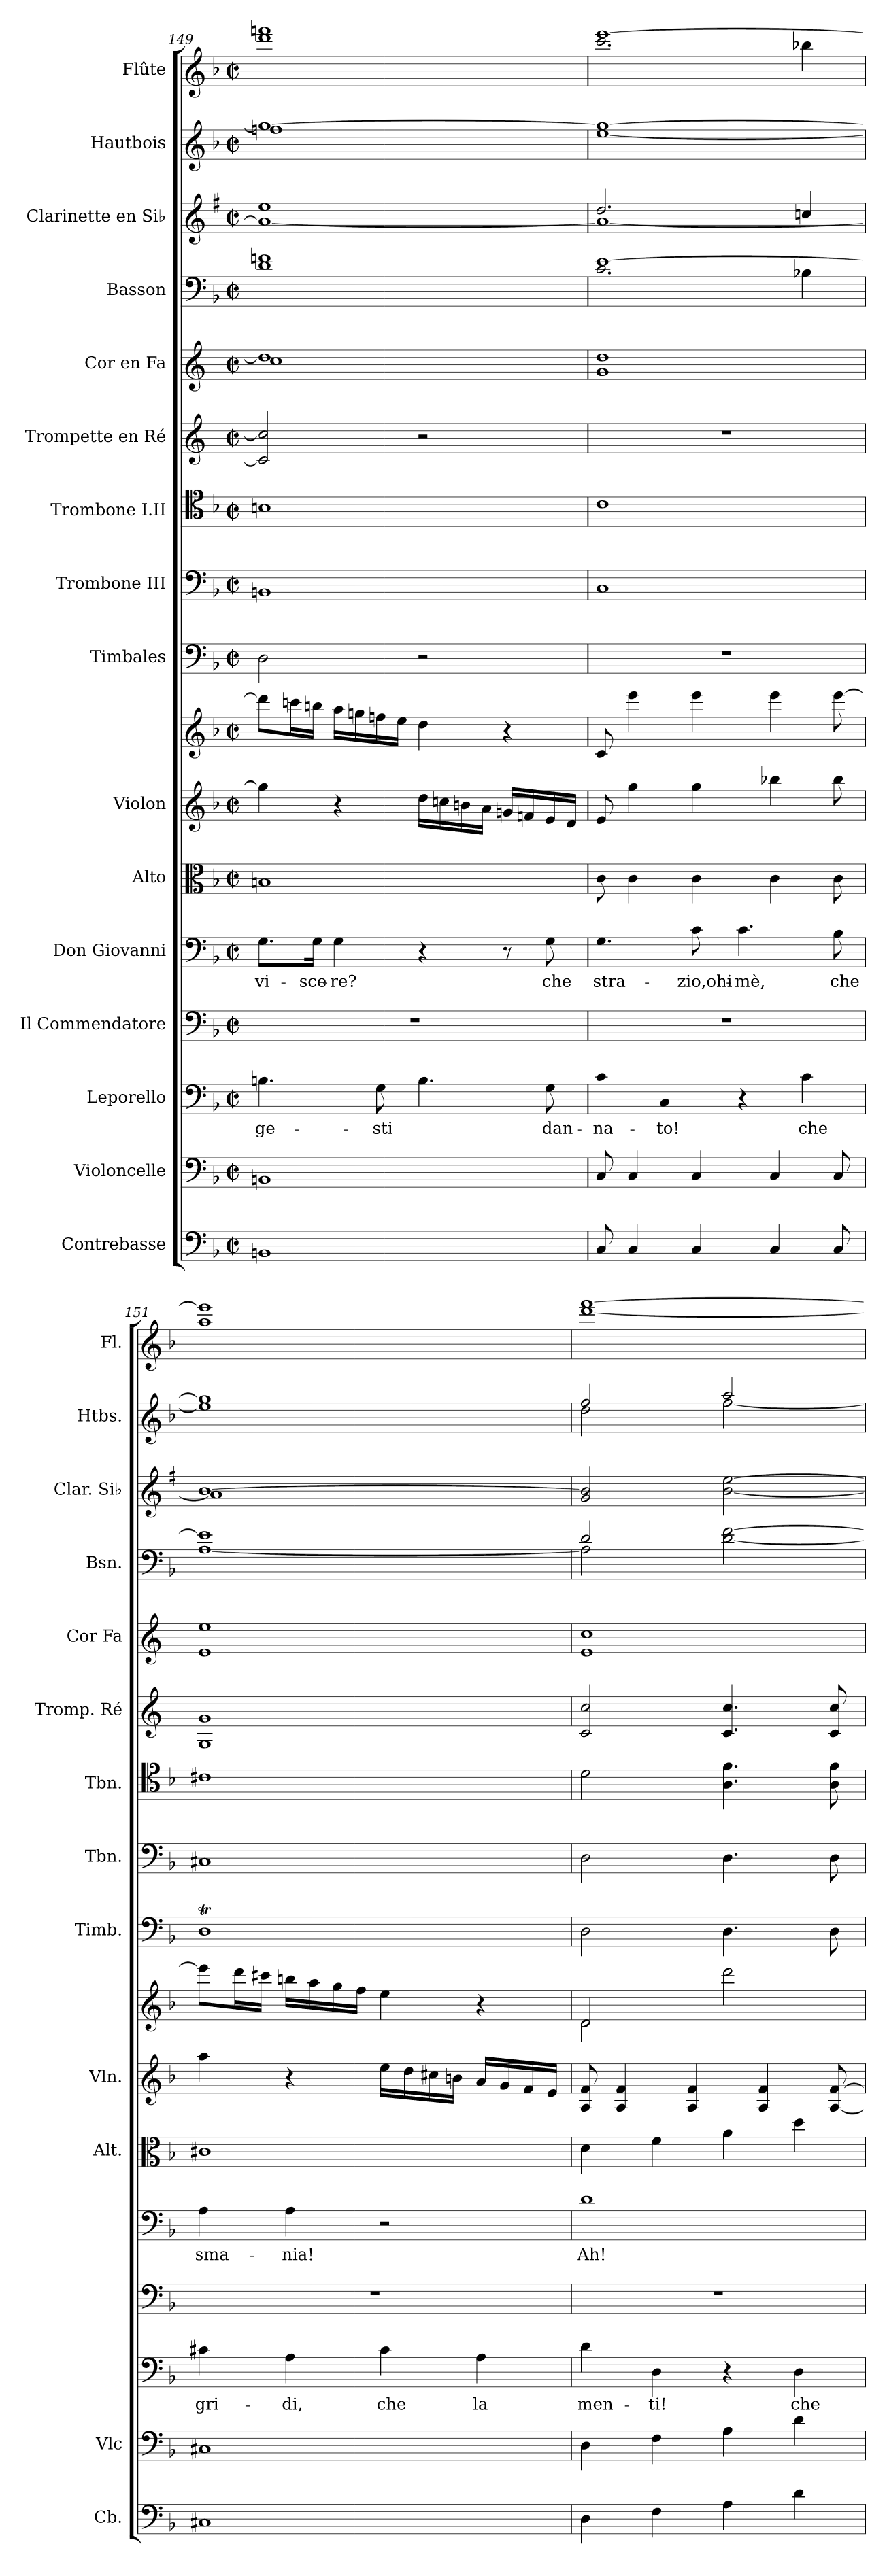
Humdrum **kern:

**kern	**kern	**kern	**text	**kern	**kern	**text	**kern	**kern	**kern	**kern	**kern	**kern	**kern	**kern	**kern	**kern	**kern	**kern
*part16	*part15	*part14	*part14	*part13	*part12	*part12	*part11	*part10	*part10	*part9	*part8	*part7	*part6	*part5	*part4	*part3	*part2	*part1
*staff17	*staff16	*staff15	*staff15	*staff14	*staff13	*staff13	*staff12	*staff11	*staff10	*staff9	*staff8	*staff7	*staff6	*staff5	*staff4	*staff3	*staff2	*staff1
*I"Contrebasse	*I"Violoncelle	*I"Leporello	*	*I"Il Commendatore	*I"Don Giovanni	*	*I"Alto	*I"Violon	*	*I"Timbales	*I"Trombone III	*I"Trombone I.II	*I"Trompette en Ré	*I"Cor en Fa	*I"Basson	*I"Clarinette en Si♭	*I"Hautbois	*I"Flûte
*I'Cb.	*I'Vlc	*	*	*	*	*	*I'Alt.	*I'Vln.	*	*I'Timb.	*I'Tbn.	*I'Tbn.	*I'Tromp. Ré	*I'Cor Fa	*I'Bsn.	*I'Clar. Si♭	*I'Htbs.	*I'Fl.
*clefF4	*clefF4	*clefF4	*	*clefF4	*clefF4	*	*clefC3	*clefG2	*clefG2	*clefF4	*clefF4	*clefC4	*clefG2	*clefG2	*clefF4	*clefG2	*clefG2	*clefG2
*ITrd7c12	*	*	*	*	*	*	*	*	*	*	*	*	*ITrd-1c-2	*ITrd4c7	*	*ITrd1c2	*	*
*k[b-]	*k[b-]	*k[b-]	*	*k[b-]	*k[b-]	*	*k[b-]	*k[b-]	*k[b-]	*k[b-]	*k[b-]	*k[b-]	*k[f#c#]	*k[b-]	*k[b-]	*k[b-]	*k[b-]	*k[b-]
*M2/2	*M2/2	*M2/2	*	*M2/2	*M2/2	*	*M2/2	*M2/2	*M2/2	*M2/2	*M2/2	*M2/2	*M2/2	*M2/2	*M2/2	*M2/2	*M2/2	*M2/2
*met(c|)	*met(c|)	*met(c|)	*	*met(c|)	*met(c|)	*	*met(c|)	*met(c|)	*met(c|)	*met(c|)	*met(c|)	*met(c|)	*met(c|)	*met(c|)	*met(c|)	*met(c|)	*met(c|)	*met(c|)
=149	=149	=149	=149	=149	=149	=149	=149	=149	=149	=149	=149	=149	=149	=149	=149	=149	=149	=149
!	!	!	!LO:LY:b	!	!	!LO:LY:b	!	!	!	!	!	!	!	!	!	!	!	!
*	*	*	*	*	*	*	*	*	*	*	*	*	*	*^	*	*^	*^	*
1BBBn	1BBn	4.Bn\	ge-	1r	8.G\L	vi-	1Bn	4gg\]	8ddd\L]	2D\	1BBn	1Bn	2d/] 2dd/]	1g]	1f	1d 1fn	1dd	1g_	1gg_	1ffn	1ddd 1fffn
.	.	.	.	.	.	.	.	.	16cccn\L	.	.	.	.	.	.	.	.	.	.	.	.
!	!	!	!	!	!	!LO:LY:b	!	!	!	!	!	!	!	!	!	!	!	!	!	!	!
.	.	.	.	.	16G\Jk	-sce-	.	.	16bbn\JJ	.	.	.	.	.	.	.	.	.	.	.	.
!	!	!	!	!	!	!LO:LY:b	!	!	!	!	!	!	!	!	!	!	!	!	!	!	!
.	.	.	.	.	4G\	-re?	.	4r	16aa\LL	.	.	.	.	.	.	.	.	.	.	.	.
.	.	.	.	.	.	.	.	.	16ggn\	.	.	.	.	.	.	.	.	.	.	.	.
!	!	!	!LO:LY:b	!	!	!	!	!	!	!	!	!	!	!	!	!	!	!	!	!	!
.	.	8G\	-sti	.	.	.	.	.	16ffn\	.	.	.	.	.	.	.	.	.	.	.	.
.	.	.	.	.	.	.	.	.	16ee\JJ	.	.	.	.	.	.	.	.	.	.	.	.
.	.	4.B\	.	.	4r	.	.	16dd\LL	4dd\	2r	.	.	2r	.	.	.	.	.	.	.	.
.	.	.	.	.	.	.	.	16ccn\	.	.	.	.	.	.	.	.	.	.	.	.	.
.	.	.	.	.	.	.	.	16bn\	.	.	.	.	.	.	.	.	.	.	.	.	.
.	.	.	.	.	.	.	.	16a\JJ	.	.	.	.	.	.	.	.	.	.	.	.	.
.	.	.	.	.	8r	.	.	16gn/LL	4r	.	.	.	.	.	.	.	.	.	.	.	.
.	.	.	.	.	.	.	.	16fn/	.	.	.	.	.	.	.	.	.	.	.	.	.
!	!	!	!LO:LY:b	!	!	!LO:LY:b	!	!	!	!	!	!	!	!	!	!	!	!	!	!	!
.	.	8G\	dan-	.	8G\	che	.	16e/	.	.	.	.	.	.	.	.	.	.	.	.	.
.	.	.	.	.	.	.	.	16d/JJ	.	.	.	.	.	.	.	.	.	.	.	.	.
*	*	*	*	*	*	*	*	*	*	*	*	*	*	*v	*v	*	*	*	*	*	*
=150	=150	=150	=150	=150	=150	=150	=150	=150	=150	=150	=150	=150	=150	=150	=150	=150	=150	=150	=150	=150
!	!	!	!LO:LY:b	!	!	!LO:LY:b	!	!	!	!	!	!	!	!	!	!	!	!	!	!
*	*	*	*	*	*	*	*	*	*	*	*	*	*	*	*^	*	*	*	*	*^
8CC/	8C/	4c\	-na-	1r	4.G\	stra-	8c\	8e/	8c/	1r	1C	1c	1r	1c 1g	[1e	2.c\	2.cc/	1g_	1gg_	[1ee	[1eee	2.ccc\
4CC/	4C/	.	.	.	.	.	4c\	4gg\	4eee\	.	.	.	.	.	.	.	.	.	.	.	.	.
!	!	!	!LO:LY:b	!	!	!	!	!	!	!	!	!	!	!	!	!	!	!	!	!	!	!
.	.	4C/	-to!	.	.	.	.	.	.	.	.	.	.	.	.	.	.	.	.	.	.	.
!	!	!	!	!	!	!LO:LY:b	!	!	!	!	!	!	!	!	!	!	!	!	!	!	!	!
4CC/	4C/	.	.	.	8c\	-zio,ohi-	4c\	4gg\	4eee\	.	.	.	.	.	.	.	.	.	.	.	.	.
!	!	!	!	!	!	!LO:LY:b	!	!	!	!	!	!	!	!	!	!	!	!	!	!	!	!
.	.	4r	.	.	4.c\	-mè,	.	.	.	.	.	.	.	.	.	.	.	.	.	.	.	.
4CC/	4C/	.	.	.	.	.	4c\	4bb-X\	4eee\	.	.	.	.	.	.	.	.	.	.	.	.	.
!	!	!	!LO:LY:b	!	!	!	!	!	!	!	!	!	!	!	!	!	!	!	!	!	!	!
.	.	4c\	che	.	.	.	.	.	.	.	.	.	.	.	.	4B-X\	4b-X/	.	.	.	.	4bb-X\
!	!	!	!	!	!	!LO:LY:b	!	!	!	!	!	!	!	!	!	!	!	!	!	!	!	!
8CC/	8C/	.	.	.	8B-\	che	8c\	8bb-\	[8eee\	.	.	.	.	.	.	.	.	.	.	.	.	.
!!LO:PB:g=z	!!
=151	=151	=151	=151	=151	=151	=151	=151	=151	=151	=151	=151	=151	=151	=151	=151	=151	=151	=151	=151	=151	=151	=151
!	!	!	!LO:LY:b	!	!	!LO:LY:b	!	!	!	!	!	!	!	!	!	!	!	!	!	!	!	!
1CC#X	1C#X	4c#X\	gri-	1r	4A\	sma-	1c#X	4aa\	8eee\L]	1DT	1C#X	1c#X	1A 1a	1A 1a	1e]	[1A	[1a	1g]	1gg]	1ee]	1eee]	1aa
.	.	.	.	.	.	.	.	.	16ddd\L	.	.	.	.	.	.	.	.	.	.	.	.	.
.	.	.	.	.	.	.	.	.	16ccc#X\JJ	.	.	.	.	.	.	.	.	.	.	.	.	.
!	!	!	!LO:LY:b	!	!	!LO:LY:b	!	!	!	!	!	!	!	!	!	!	!	!	!	!	!	!
.	.	4A\	-di,	.	4A\	-nia!	.	4r	16bbn\LL	.	.	.	.	.	.	.	.	.	.	.	.	.
.	.	.	.	.	.	.	.	.	16aa\	.	.	.	.	.	.	.	.	.	.	.	.	.
.	.	.	.	.	.	.	.	.	16gg\	.	.	.	.	.	.	.	.	.	.	.	.	.
.	.	.	.	.	.	.	.	.	16ff\JJ	.	.	.	.	.	.	.	.	.	.	.	.	.
!	!	!	!LO:LY:b	!	!	!	!	!	!	!	!	!	!	!	!	!	!	!	!	!	!	!
.	.	4c#\	che	.	2r	.	.	16ee\LL	4ee\	.	.	.	.	.	.	.	.	.	.	.	.	.
.	.	.	.	.	.	.	.	16dd\	.	.	.	.	.	.	.	.	.	.	.	.	.	.
.	.	.	.	.	.	.	.	16cc#X\	.	.	.	.	.	.	.	.	.	.	.	.	.	.
.	.	.	.	.	.	.	.	16bn\JJ	.	.	.	.	.	.	.	.	.	.	.	.	.	.
!	!	!	!LO:LY:b	!	!	!	!	!	!	!	!	!	!	!	!	!	!	!	!	!	!	!
.	.	4A\	la	.	.	.	.	16a/LL	4r	.	.	.	.	.	.	.	.	.	.	.	.	.
.	.	.	.	.	.	.	.	16g/	.	.	.	.	.	.	.	.	.	.	.	.	.	.
.	.	.	.	.	.	.	.	16f/	.	.	.	.	.	.	.	.	.	.	.	.	.	.
.	.	.	.	.	.	.	.	16e/JJ	.	.	.	.	.	.	.	.	.	.	.	.	.	.
*	*	*	*	*	*	*	*	*	*	*	*	*	*	*	*	*	*v	*v	*	*	*v	*v
=152	=152	=152	=152	=152	=152	=152	=152	=152	=152	=152	=152	=152	=152	=152	=152	=152	=152	=152	=152	=152
!	!	!	!LO:LY:b	!	!	!LO:LY:b	!	!	!	!	!	!	!	!	!	!	!	!	!	!
*	*	*	*	*	*	*	*	*	*^	*	*	*	*	*	*	*	*	*	*	*
4DD\	4D\	4d\	men-	1r	1d	Ah!	4d\	8A/ 8f/	2d/	2d\	2D\	2D\	2d\	2d/ 2dd/	1A 1f	2d/	2A\]	2f/ 2a/]	2ff/	2dd\	[1ddd [1fff
.	.	.	.	.	.	.	.	4A/ 4f/	.	.	.	.	.	.	.	.	.	.	.	.	.
!	!	!	!LO:LY:b	!	!	!	!	!	!	!	!	!	!	!	!	!	!	!	!	!	!
4FF\	4F\	4D\	-ti!	.	.	.	4f\	.	.	.	.	.	.	.	.	.	.	.	.	.	.
.	.	.	.	.	.	.	.	4A/ 4f/	.	.	.	.	.	.	.	.	.	.	.	.	.
4AA\	4A\	4r	.	.	.	.	4a\	.	2ddd\	2ryy	4.D\	4.D\	4.A\ 4.f\	4.d/ 4.dd/	.	[2d\ [2f\	2ryy	[2a\ [2dd\	2aa/	[2ff\	.
.	.	.	.	.	.	.	.	4A/ 4f/	.	.	.	.	.	.	.	.	.	.	.	.	.
!	!	!	!LO:LY:b	!	!	!	!	!	!	!	!	!	!	!	!	!	!	!	!	!	!
4D\	4d\	4D\	che	.	.	.	4dd\	.	.	.	.	.	.	.	.	.	.	.	.	.	.
.	.	.	.	.	.	.	.	[8A/ [8f/	.	.	8D\	8D\	8A\ 8f\	8d/ 8dd/	.	.	.	.	.	.	.
*	*	*	*	*	*	*	*	*	*v	*v	*	*	*	*	*	*v	*v	*	*v	*v	*
=	=	=	=	=	=	=	=	=	=	=	=	=	=	=	=	=	=	=
*-	*-	*-	*-	*-	*-	*-	*-	*-	*-	*-	*-	*-	*-	*-	*-	*-	*-	*-
